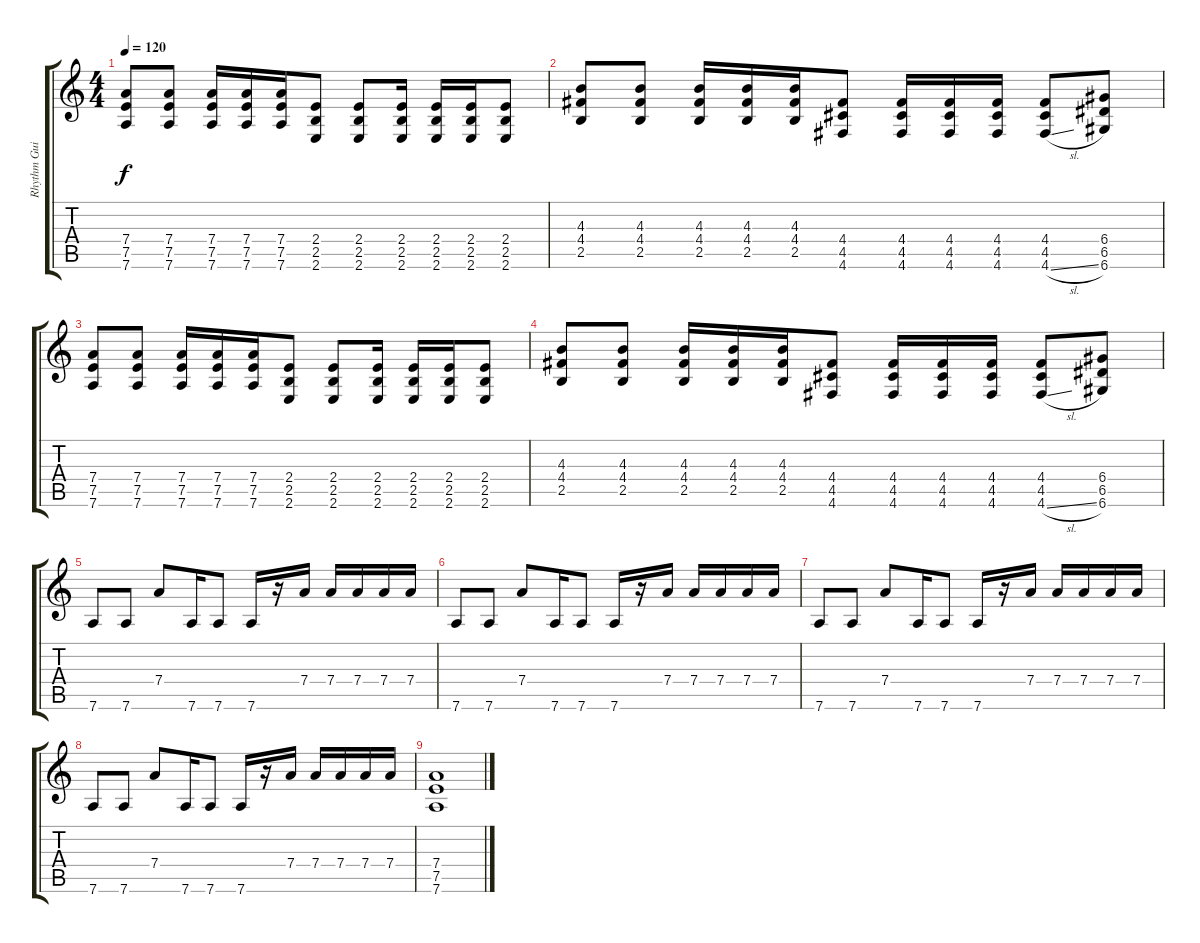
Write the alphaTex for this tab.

\track ("Rhythm Guitar" "Rhythm Gui") {instrument overdrivenguitar}
\staff {score tabs}
\tuning (E4 B3 G3 D3 A2 D2) {hide}
\ts (4 4)
\tempo 120
\clef g2
\ks c
(7.4 7.5 7.6).8{dy f} (7.4 7.5 7.6).8 (7.4 7.5 7.6).16 (7.4 7.5 7.6).16 (7.4 7.5 7.6).16 (2.4 2.5 2.6).8 (2.4 2.5 2.6).8 (2.4 2.5 2.6).16 (2.4 2.5 2.6).16 (2.4 2.5 2.6).16 (2.4 2.5 2.6).8 |
(4.3 4.4 2.5).8 (4.3 4.4 2.5).8 (4.3 4.4 2.5).16 (4.3 4.4 2.5).16 (4.3 4.4 2.5).16 (4.4 4.5 4.6).8 (4.4 4.5 4.6).16 (4.4 4.5 4.6).16 (4.4 4.5 4.6).16 (4.4 4.5 4.6{sl}).8 (6.4 6.5 6.6).8 |
(7.4 7.5 7.6).8 (7.4 7.5 7.6).8 (7.4 7.5 7.6).16 (7.4 7.5 7.6).16 (7.4 7.5 7.6).16 (2.4 2.5 2.6).8 (2.4 2.5 2.6).8 (2.4 2.5 2.6).16 (2.4 2.5 2.6).16 (2.4 2.5 2.6).16 (2.4 2.5 2.6).8 |
(4.3 4.4 2.5).8 (4.3 4.4 2.5).8 (4.3 4.4 2.5).16 (4.3 4.4 2.5).16 (4.3 4.4 2.5).16 (4.4 4.5 4.6).8 (4.4 4.5 4.6).16 (4.4 4.5 4.6).16 (4.4 4.5 4.6).16 (4.4 4.5 4.6{sl}).8 (6.4 6.5 6.6).8 |
7.6.8 7.6.8 7.4.8 7.6.16 7.6.8 7.6.16 r.16 7.4.16 7.4.16 7.4.16 7.4.16 7.4.16 |
7.6.8 7.6.8 7.4.8 7.6.16 7.6.8 7.6.16 r.16 7.4.16 7.4.16 7.4.16 7.4.16 7.4.16 |
7.6.8 7.6.8 7.4.8 7.6.16 7.6.8 7.6.16 r.16 7.4.16 7.4.16 7.4.16 7.4.16 7.4.16 |
7.6.8 7.6.8 7.4.8 7.6.16 7.6.8 7.6.16 r.16 7.4.16 7.4.16 7.4.16 7.4.16 7.4.16 |
(7.4 7.5 7.6).1
